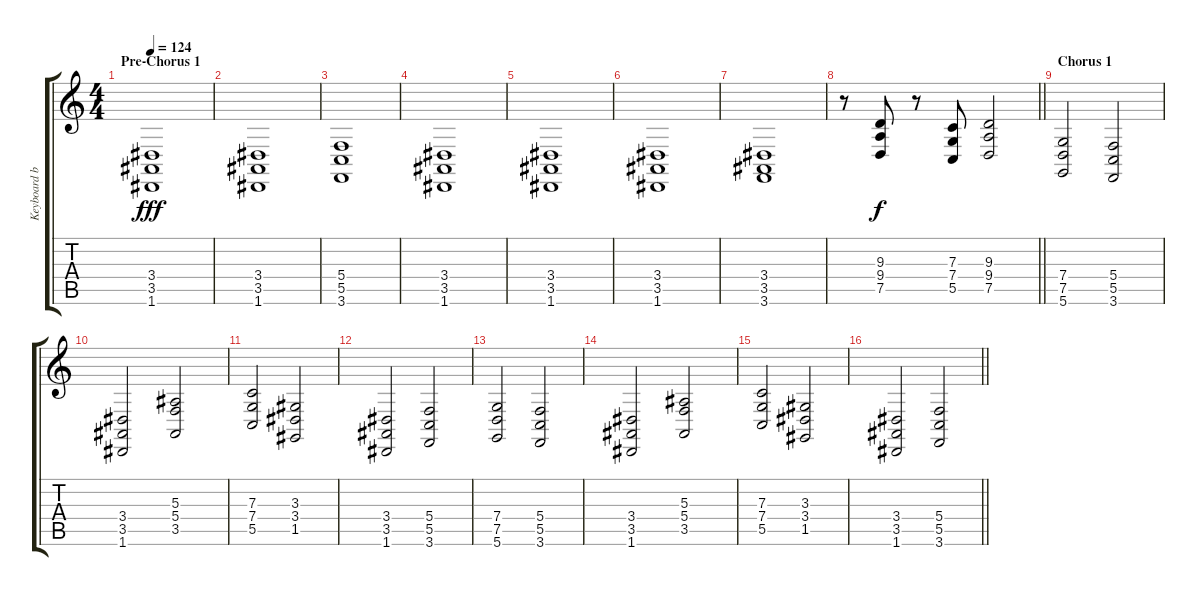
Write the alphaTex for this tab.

\track ("Keyboard bass hand" "Keyboard b") {instrument stringensemble1}
\staff {score tabs}
\tuning (D4 A3 F3 C3 G2 D2) {hide}
\ts (4 4)
\section ("" "Pre-Chorus 1")
\tempo 124
\clef g2
\ks c
(3.4 3.5 1.6).1{dy fff} |
(3.4 3.5 1.6).1 |
(5.4 5.5 3.6).1 |
(3.4 3.5 1.6).1 |
(3.4 3.5 1.6).1 |
(3.4 3.5 1.6).1 |
(3.4 3.5 3.6).1 |
\barLineRight lightlight
r.8 (9.3 9.4 7.5).8{dy f} r.8 (7.3 7.4 5.5).8 (9.3 9.4 7.5).2 |
\section ("" "Chorus 1")
(7.4 7.5 5.6).2 (5.4 5.5 3.6).2 |
(3.4 3.5 1.6).2 (5.3 5.4 3.5).2 |
(7.3 7.4 5.5).2 (3.3 3.4 1.5).2 |
(3.4 3.5 1.6).2 (5.4 5.5 3.6).2 |
(7.4 7.5 5.6).2 (5.4 5.5 3.6).2 |
(3.4 3.5 1.6).2 (5.3 5.4 3.5).2 |
(7.3 7.4 5.5).2 (3.3 3.4 1.5).2 |
\barLineRight lightlight
(3.4 3.5 1.6).2 (5.4 5.5 3.6).2
